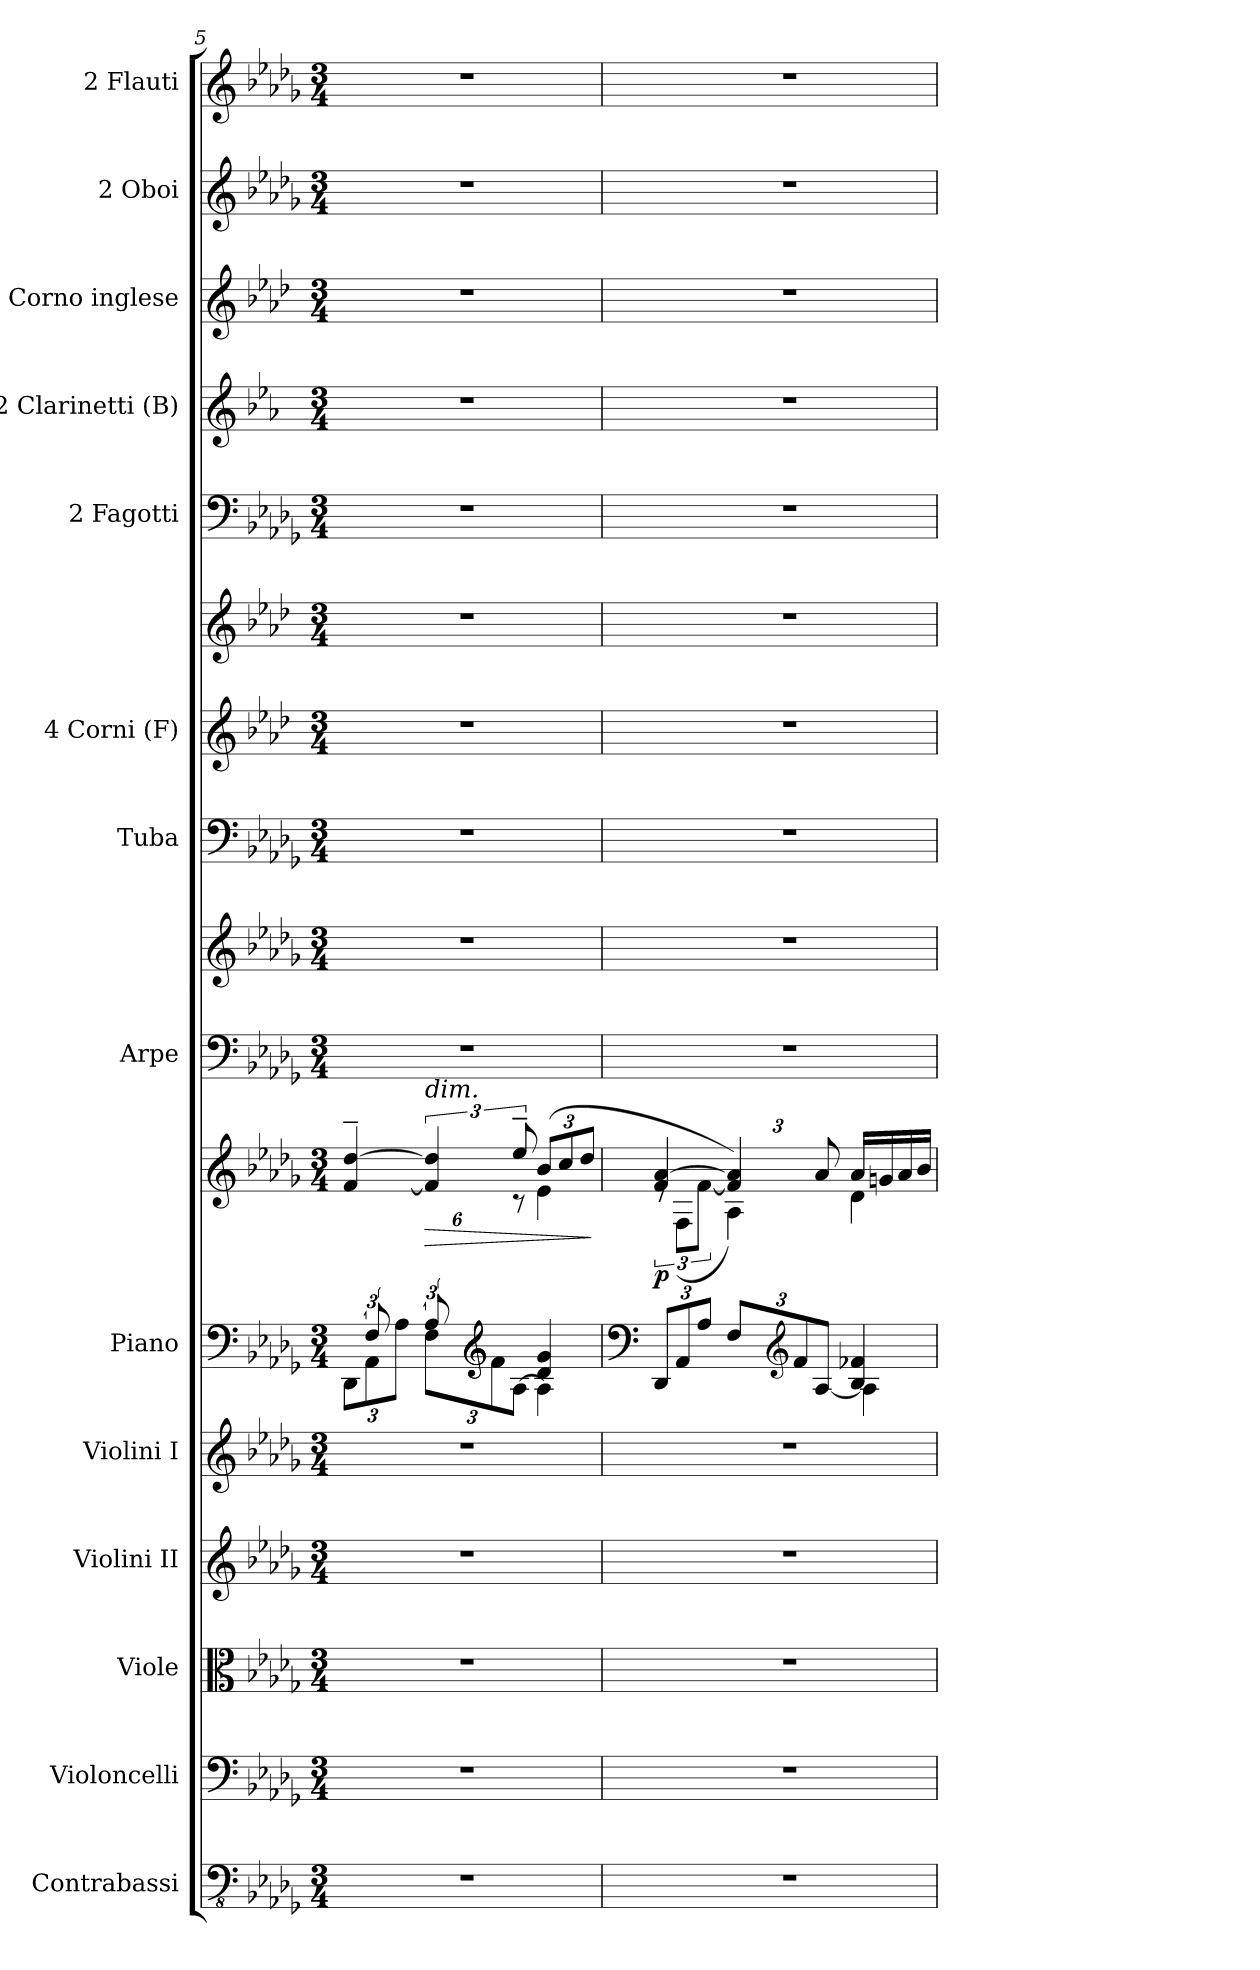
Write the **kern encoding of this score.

**kern	**kern	**kern	**kern	**kern	**kern	**kern	**dynam	**kern	**kern	**kern	**kern	**kern	**kern	**kern	**kern	**kern	**kern
*part14	*part13	*part12	*part11	*part10	*part9	*part9	*part9	*part8	*part8	*part7	*part6	*part6	*part5	*part4	*part3	*part2	*part1
*staff17	*staff16	*staff15	*staff14	*staff13	*staff12	*staff11	*staff11/12	*staff10	*staff9	*staff8	*staff7	*staff6	*staff5	*staff4	*staff3	*staff2	*staff1
*I"Contrabassi	*I"Violoncelli	*I"Viole	*I"Violini II	*I"Violini I	*I"Piano	*	*	*I"[2] Arpe	*	*I"Tuba	*I"4 Corni (F)	*	*I"2 Fagotti	*I"2 Clarinetti (B)	*I"Corno inglese	*I"2 Oboi	*I"2 Flauti
*I'Cb.	*I'Vc.	*	*I'Vln. II	*I'Vln. I	*I'Piano	*	*	*I'Arpe	*	*I'Tuba	*I'Cor.	*	*I'Fag.	*I'Cl.	*I'C. ingl.	*I'Ob.	*I'Fl.
*clefFv4	*clefF4	*clefC3	*clefG2	*clefG2	*clefF4	*clefG2	*	*clefF4	*clefG2	*clefF4	*clefG2	*clefG2	*clefF4	*clefG2	*clefG2	*clefG2	*clefG2
*ITrd7c12	*	*	*	*	*	*	*	*	*	*	*ITrd4c7	*ITrd4c7	*	*ITrd1c2	*ITrd4c7	*	*
*k[b-e-a-d-g-]	*k[b-e-a-d-g-]	*k[b-e-a-d-g-]	*k[b-e-a-d-g-]	*k[b-e-a-d-g-]	*k[b-e-a-d-g-]	*k[b-e-a-d-g-]	*	*k[b-e-a-d-g-]	*k[b-e-a-d-g-]	*k[b-e-a-d-g-]	*k[b-e-a-d-g-]	*k[b-e-a-d-g-]	*k[b-e-a-d-g-]	*k[b-e-a-d-g-]	*k[b-e-a-d-g-]	*k[b-e-a-d-g-]	*k[b-e-a-d-g-]
*M3/4	*M3/4	*M3/4	*M3/4	*M3/4	*M3/4	*M3/4	*	*M3/4	*M3/4	*M3/4	*M3/4	*M3/4	*M3/4	*M3/4	*M3/4	*M3/4	*M3/4
=5	=5	=5	=5	=5	=5	=5	=5	=5	=5	=5	=5	=5	=5	=5	=5	=5	=5
*	*	*	*	*	*^	*	*	*	*	*	*	*	*	*	*	*	*
*	*	*	*	*	*	*Xbrackettup	*	*	*	*	*	*	*	*	*	*	*	*
*	*	*	*	*	*	*^	*^	*	*	*	*	*	*	*	*	*	*	*
2.r	2.r	2.r	2.r	2.r	12ryy	12DD-\L	2ryy	4f/~ [4dd-/~	12ryy	.	2.r	2.r	2.r	2.r	2.r	2.r	2.r	2.r	2.r	2.r
.	.	.	.	.	(12F/L	12AA-\	.	.	12ryy	.	.	.	.	.	.	.	.	.	.	.
.	.	.	.	.	12ryy	12A-\J	.	.	[12f\J)	.	.	.	.	.	.	.	.	.	.	.
*	*	*	*	*	*brackettup	*Xbrackettup	*	*	*	*	*	*	*	*	*	*	*	*	*	*
!	!	!	!	!	!	!	!	!LO:TX:a:i:t=dim.	!	!	!	!	!	!	!	!	!	!	!	!
!	!	!	!	!	!	!	!	!	!	!LO:HP:b	!	!	!	!	!	!	!	!	!	!
.	.	.	.	.	(12A-/L	12F\L	.	6f/] 6dd-/]	12ryy	>	.	.	.	.	.	.	.	.	.	.
*	*	*	*	*	*clefG2	*	*	*	*	*	*	*	*	*	*	*	*	*	*	*
.	.	.	.	.	12%5ryy	12f\	.	.	12a-\J)	.	.	.	.	.	.	.	.	.	.	.
.	.	.	.	.	.	[12A-\J	.	12ee-~/	12r	.	.	.	.	.	.	.	.	.	.	.
*	*	*	*	*	*	*	*	*Xbrackettup	*	*	*	*	*	*	*	*	*	*	*	*
.	.	.	.	.	.	4d-/ 4g-/	4A-\]	(12b-/L	4e-\	.	.	.	.	.	.	.	.	.	.	.
.	.	.	.	.	.	.	.	12cc/	.	.	.	.	.	.	.	.	.	.	.	.
.	.	.	.	.	.	.	.	12dd-/J	.	.	.	.	.	.	.	.	.	.	.	.
*	*	*	*	*	*v	*v	*v	*	*	*	*	*	*	*	*	*	*	*	*	*
*	*	*	*	*	*	*v	*v	*	*	*	*	*	*	*	*	*	*	*
.	.	.	.	.	.	.	]	.	.	.	.	.	.	.	.	.	.
!!LO:PB:g=z
=6	=6	=6	=6	=6	=6	=6	=6	=6	=6	=6	=6	=6	=6	=6	=6	=6	=6
*	*	*	*	*	*clefF4	*	*	*	*	*	*	*	*	*	*	*	*
*	*	*	*	*	*^	*^	*	*	*	*	*	*	*	*	*	*	*
*	*	*	*	*	*	*	*	*brackettup	*	*	*	*	*	*	*	*	*	*	*
!	!	!	!	!	!	!	!	!	!LO:DY:b	!	!	!	!	!	!	!	!	!	!
2.r	2.r	2.r	2.r	2.r	12DD-/L	2ryy	4f/ [4a-/	12re	p	2.r	2.r	2.r	2.r	2.r	2.r	2.r	2.r	2.r	2.r
.	.	.	.	.	12AA-/	.	.	(12F\L	.	.	.	.	.	.	.	.	.	.	.
.	.	.	.	.	12A-/J	.	.	[12f\J	.	.	.	.	.	.	.	.	.	.	.
.	.	.	.	.	12F/L	.	6f/] 6a-/])	4A-\)	.	.	.	.	.	.	.	.	.	.	.
*	*	*	*	*	*clefG2	*	*	*	*	*	*	*	*	*	*	*	*	*	*
.	.	.	.	.	12f/	.	.	.	.	.	.	.	.	.	.	.	.	.	.
.	.	.	.	.	[12A-/J	.	12a-/	.	.	.	.	.	.	.	.	.	.	.	.
.	.	.	.	.	4B-/ 4f-X/	4A-\]	16a-/LL	4d-\	.	.	.	.	.	.	.	.	.	.	.
.	.	.	.	.	.	.	16gn/	.	.	.	.	.	.	.	.	.	.	.	.
.	.	.	.	.	.	.	16a-/	.	.	.	.	.	.	.	.	.	.	.	.
.	.	.	.	.	.	.	16b-/JJ	.	.	.	.	.	.	.	.	.	.	.	.
*	*	*	*	*	*v	*v	*	*	*	*	*	*	*	*	*	*	*	*	*
*	*	*	*	*	*	*v	*v	*	*	*	*	*	*	*	*	*	*	*
=	=	=	=	=	=	=	=	=	=	=	=	=	=	=	=	=	=
*-	*-	*-	*-	*-	*-	*-	*-	*-	*-	*-	*-	*-	*-	*-	*-	*-	*-
